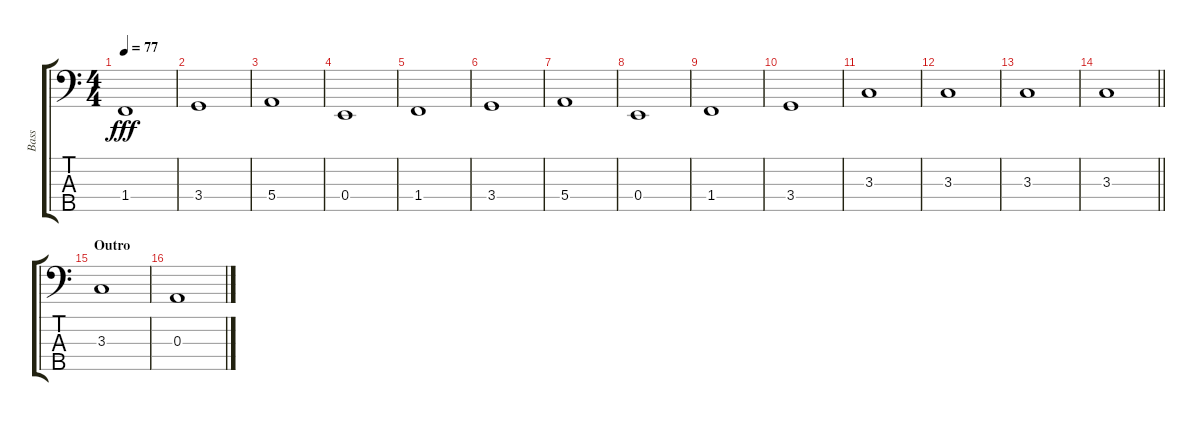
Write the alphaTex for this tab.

\track ("Bass" "Bass") {instrument electricbasspick}
\staff {score tabs}
\tuning (G2 D2 A1 E1 A0) {hide}
\ts (4 4)
\tempo 77
\clef f4
\ks c
1.4.1{dy fff} |
3.4.1 |
5.4.1 |
0.4.1 |
1.4.1 |
3.4.1 |
5.4.1 |
0.4.1 |
1.4.1 |
3.4.1 |
3.3.1 |
3.3.1 |
3.3.1 |
\barLineRight lightlight
3.3.1 |
\section ("" "Outro")
3.3.1 |
0.3.1
